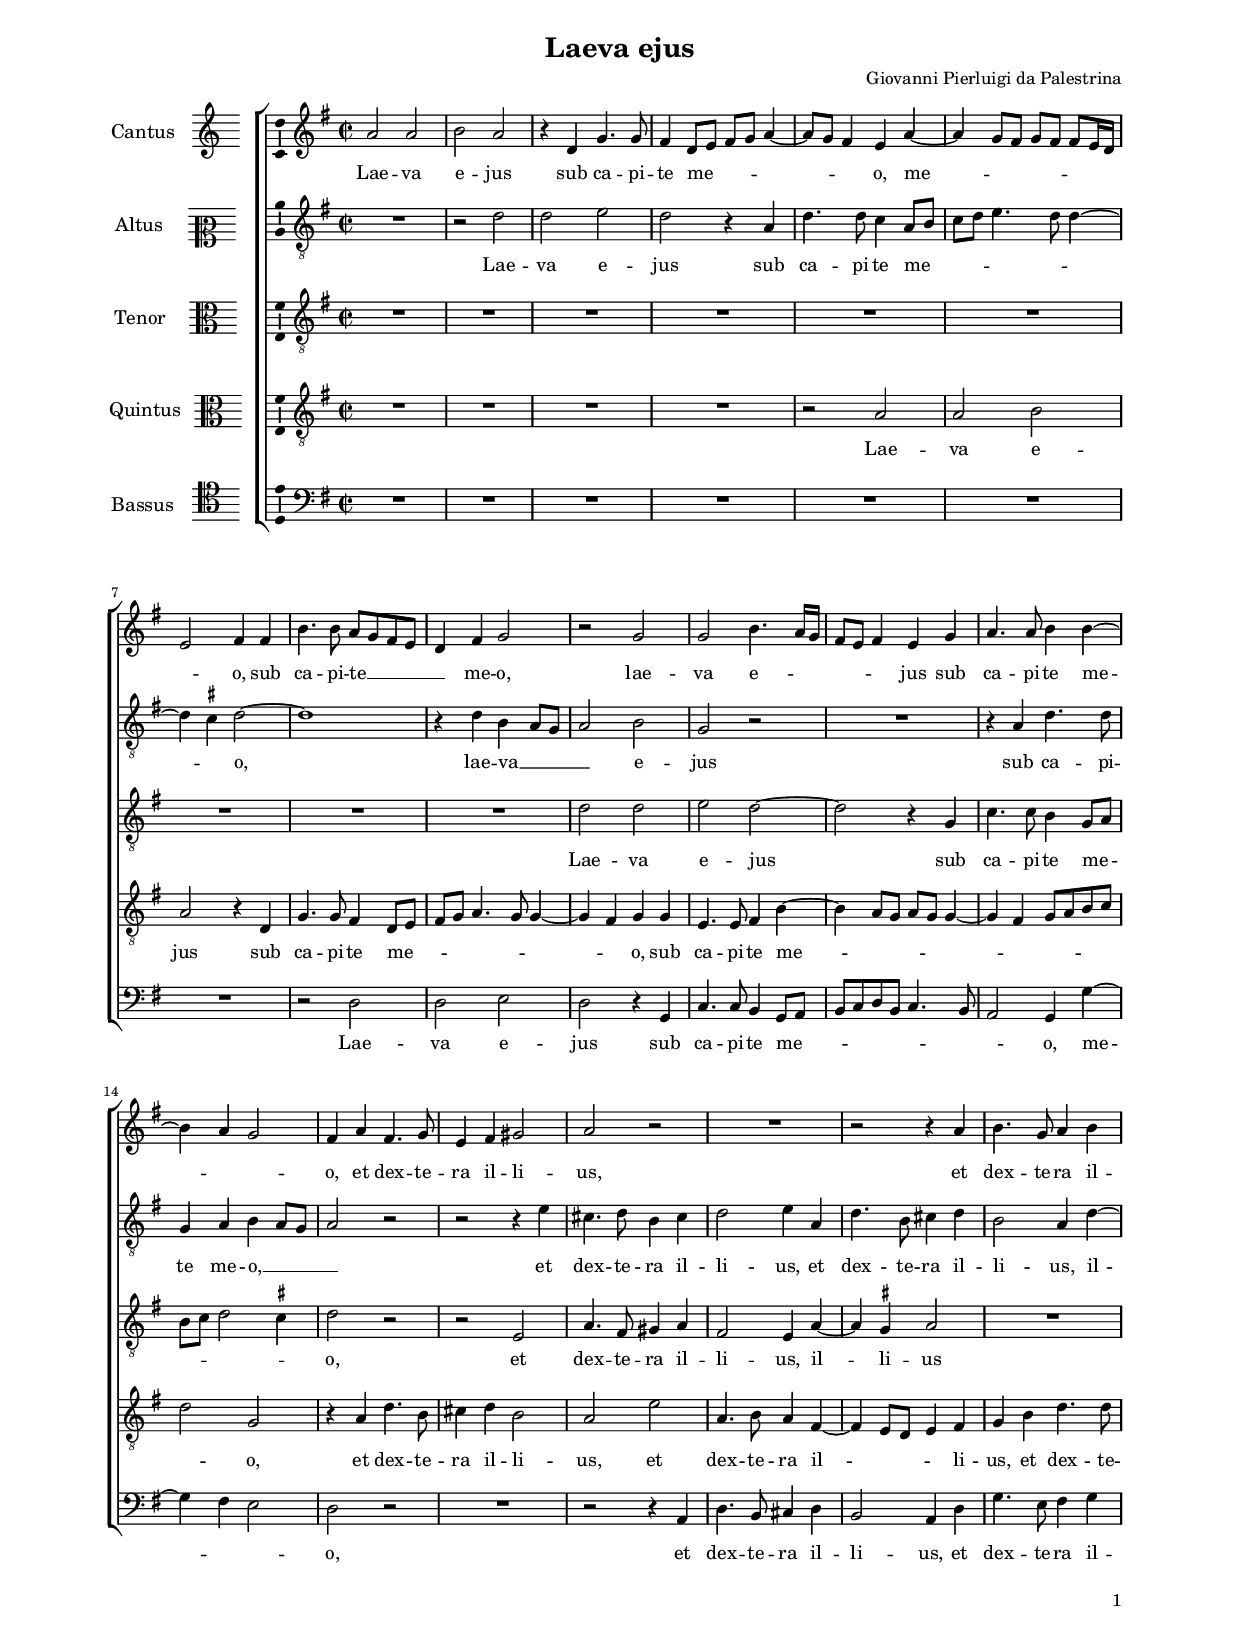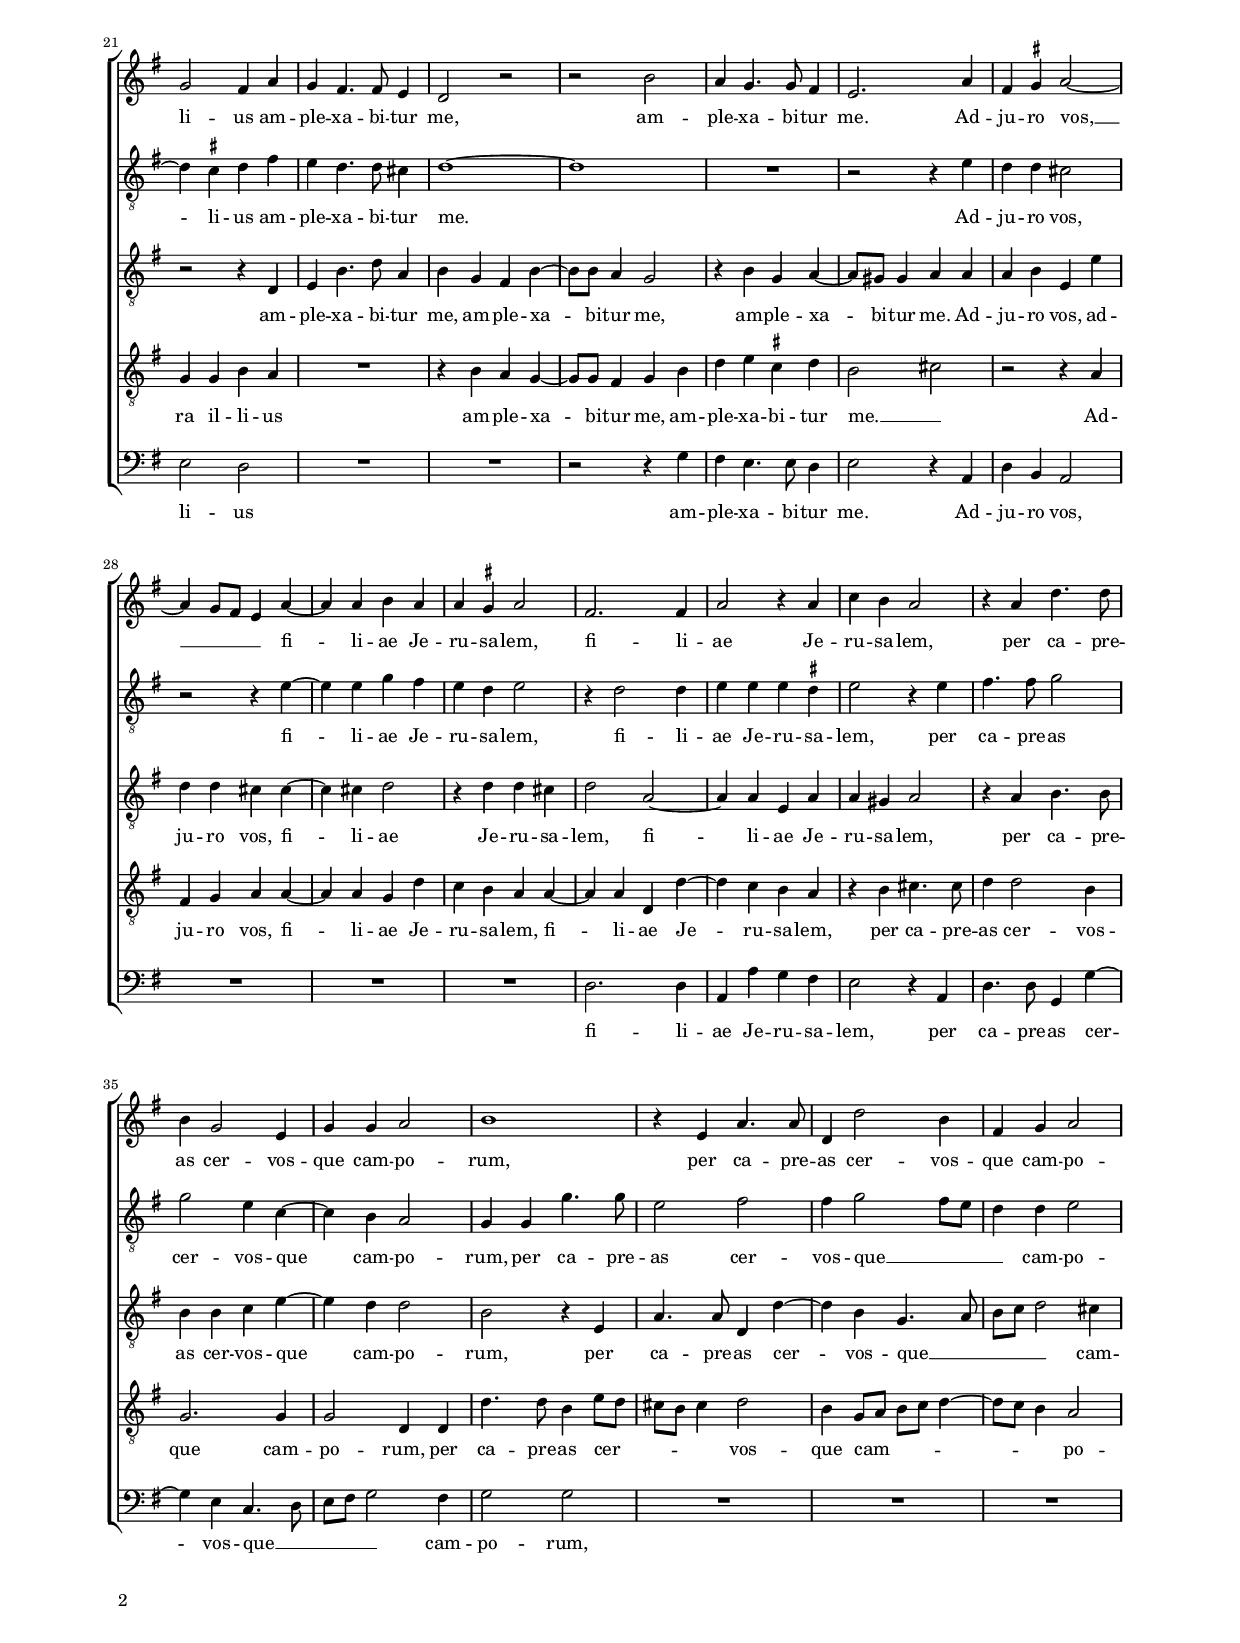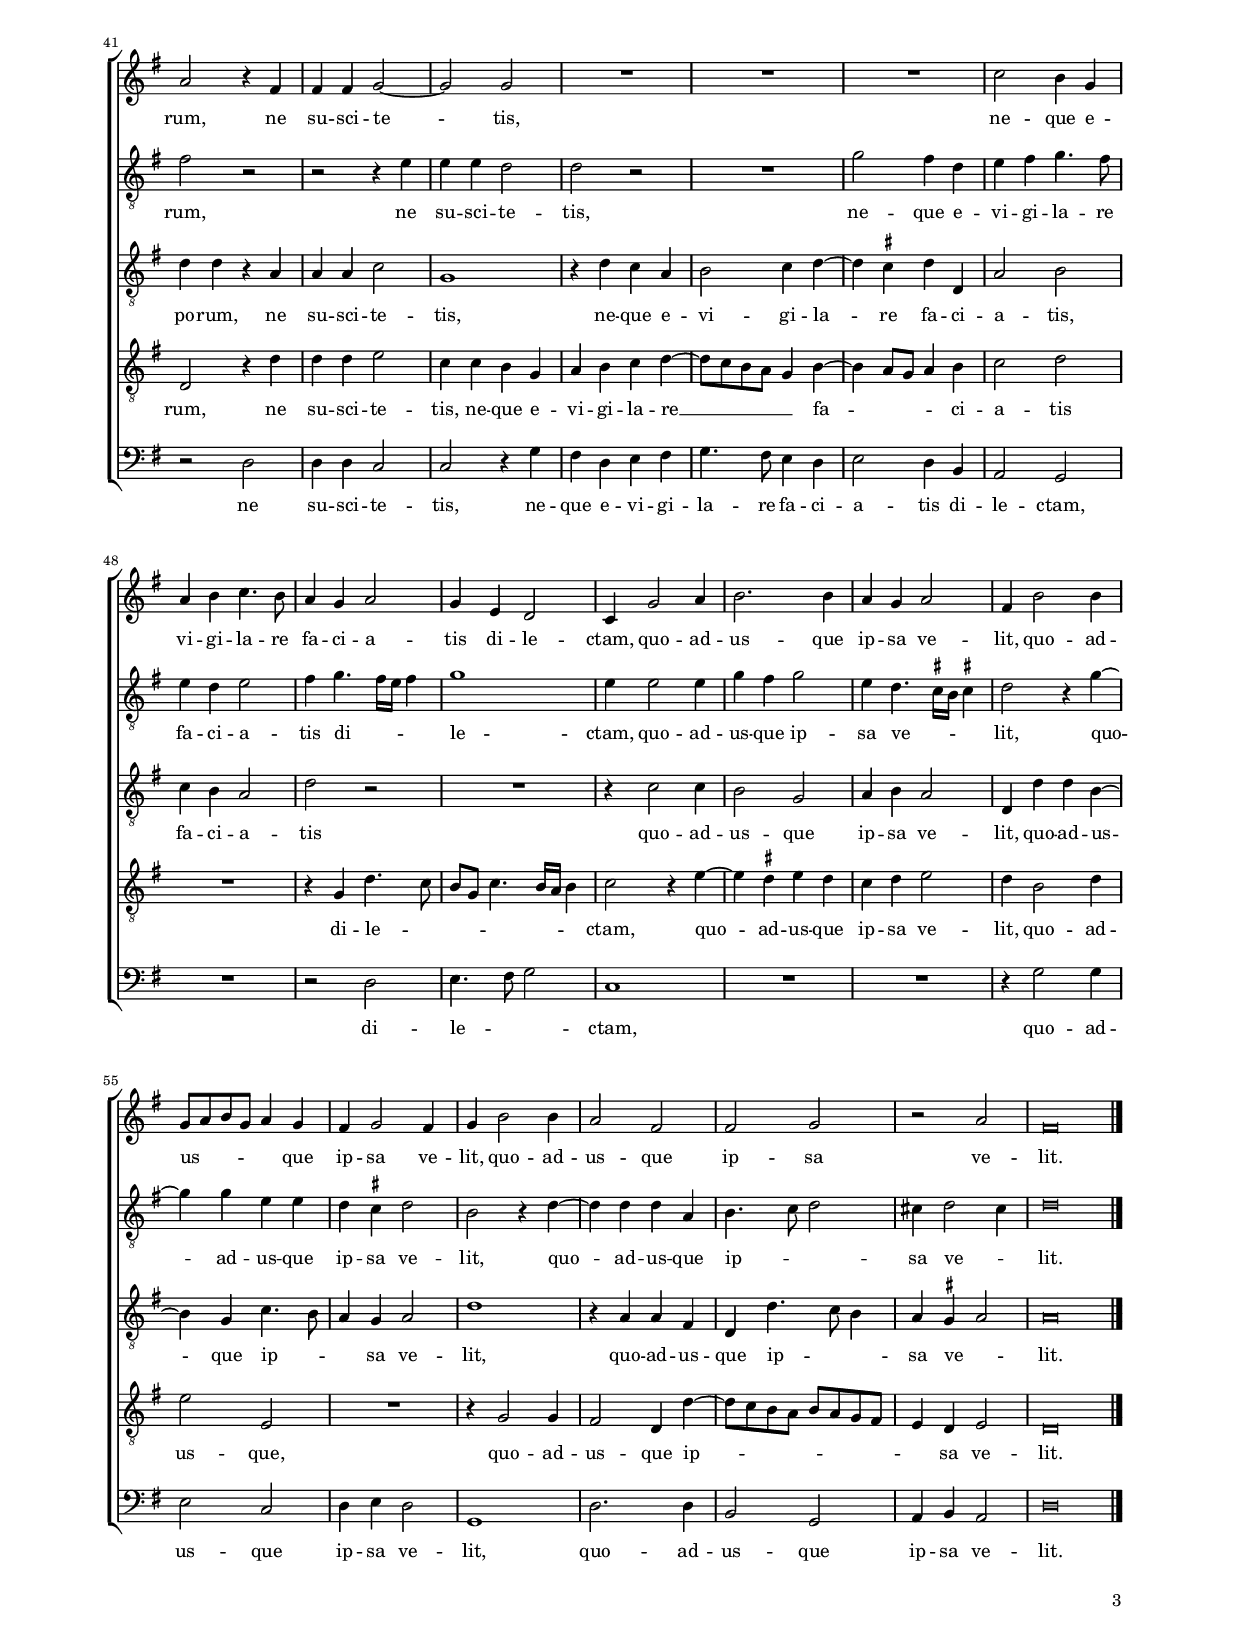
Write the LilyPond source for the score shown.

\header
{
  title="Laeva ejus"
  composer="Giovanni Pierluigi da Palestrina"
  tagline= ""
}

\version "2.24.0"
\language deutsch
#(set-global-staff-size 15)
% #(set-default-paper-size "letter")
#(ly:set-option 'point-and-click #f)


\paper
	{
	top-margin = 1.8 \cm
	bottom-margin = 1.2 \cm
	left-margin = 2 \cm
	right-margin = 2 \cm
	ragged-bottom = ##f
	ragged-last-bottom = ##f
	print-page-number = ##f
	system-system-spacing = #'((basic-distance . 16) (minimum-distance . 14) (padding . 5) (strechability . 150))
	oddFooterMarkup=\markup   \fill-line { "" \fromproperty #'page:page-number-string }
	evenFooterMarkup=\markup  \fill-line { \fromproperty #'page:page-number-string "" }
	last-bottom-spacing = #'((basic-distance . 12) (minimum-distance . 7) (padding . 4))
	systems-per-page = 3
	page-count = 3
%	min-systems-per-page = 3
	markup-system-spacing.basic-distance = #12
%	print-all-headers = ##t
%	print-first-page-number = ##t
%	first-page-number = 1
	}

	
global = {
	\key c \major
	\time 2/2
	\set Score.tempoHideNote = ##t
	\tempo 4 = 95
	\skip 1*60
	\set Score.measureLength = #(ly:make-moment 2/1)
	\skip 1*2 \bar "|."
	}

	ficta = { \once \set suggestAccidentals = ##t }

	forget = #(define-music-function (music) (ly:music?) #{
		\accidentalStyle forget
		$music
		\accidentalStyle default
		#})



incipitcantus = \markup { \score {
	{
	\set Staff.instrumentName = \markup { \fontsize #1 "Cantus" }
	\key c \major
	\clef violin
	s4 \bar ""
	}
	\layout  {
	raggedright = ##t
	indent = 1.6 \cm
	line-width = 2.4\cm
	\context { \Staff \remove Time_signature_engraver }
	\override Staff.Clef.Y-extent = #'(0 . 0)
	}} \hspace #1 }

      
incipitaltus = \markup { \score {
	{
	\set Staff.instrumentName = \markup { \fontsize #1 "Altus" }
	\key c \major
	\clef mezzosoprano
	s4 \bar ""
	}
	\layout  {
	raggedright = ##t
	indent = 1.6 \cm
	line-width = 2.4\cm
	\context { \Staff \remove Time_signature_engraver }
	\override Staff.Clef.Y-extent = #'(0 . 0)
	}} \hspace #1 }


incipittenor = \markup { \score {
	{
	\set Staff.instrumentName = \markup { \fontsize #1 "Tenor" }
	\key c \major
	\clef alto
	s4 \bar ""
	}
	\layout  {
	raggedright = ##t
	indent = 1.6 \cm
	line-width = 2.4\cm
	\context { \Staff \remove Time_signature_engraver }
	\override Staff.Clef.Y-extent = #'(0 . 0)
	}} \hspace #1 }
      
      
incipitquintus = \markup { \score {
	{
	\set Staff.instrumentName = \markup { \fontsize #1 "Quintus" }
	\key c \major
	\clef alto
	s4 \bar ""
	}
	\layout  {
	raggedright = ##t
	indent = 1.6 \cm
	line-width = 2.4\cm
	\context { \Staff \remove Time_signature_engraver }
	\override Staff.Clef.Y-extent = #'(0 . 0)
	}} \hspace #1 }
      
      
incipitbassus = \markup { \score {
	{
	\set Staff.instrumentName = \markup { \fontsize #1 "Bassus" }
	\key c \major
	\clef tenor
	s4 \bar ""
	}
	\layout  {
	raggedright = ##t
	indent = 1.6 \cm
	line-width = 2.4\cm
	\context { \Staff \remove Time_signature_engraver }
	\override Staff.Clef.Y-extent = #'(0 . 0)
	}} \hspace #1 }


cantus =  \relative c''
	{
	d2 d
	e2 d
	r4 g, c4. c8
	h4 g8 a h c d4~
%5
	d8 c h4 a d~ |	
	d4 c8 h c h h[ a16 g]
	a2 h4 h
	e4. e8 d8 c h a
	g4 h c2
%10
	r2 c |
	c2 e4. d16 c
	h8 a h4 a c
	d4. d8 e4 e~
	e4 d c2
%15
	h4 d h4. c8 |
	a4 h cis2
	d2 r
	R1
	r2 r4 d
%20
	e4. c8 d4 e |
	c2 h4 d
	c4 h4. h8 a4
	g2 r
	r2 e'
%25
	d4 c4. c8 h4 |
	a2. d4
	h4 \ficta cis d2~
	d4 c8 h a4 d~
	d4 d e d
%30
	d4 \ficta cis d2 |
	h2. h4
	d2 r4 d
	f4 e d2
	r4 d g4. g8
%35
	e4 c2 a4 |
	c4 c d2
	e1
	r4 a, d4. d8
	g,4 g'2 e4
%40
	h4 c d2 |
	d2 r4 h
	h4 h c2~
	c2 c
	R1
%45
	R1 |
	R1
	f2 e4 c
	d4 e f4. e8
	d4 c d2
%50
	c4 a g2 |
	f4 c'2 d4
	e2. e4
	d4 c d2
	h4 e2 e4
%55
	c8 d e c d4 c |
	h4 c2 h4
	c4 e2 e4
	d2 h
	h2 c
%60
	r2 d |
	h\breve |
	}


altus =  \relative c'
	{
	R1
	r2 g'
	g2 a
	g2 r4 d
%5
	g4. g8 f4 d8 e |
	f8 g a4. g8 g4~
	g4 \ficta fis g2~
	g1
	r4 g e d8 c
%10
	d2 e |
	c2 r
	R1
	r4 d g4. g8
	c,4 d e d8 c
%15
	d2 r |
	r2 r4 a'
	fis4. g8 e4 fis
	g2 a4 d,
	g4. e8 fis4 g |
%20
	e2 d4 g~
	g4 \ficta fis g h
	a4 g4. g8 fis4
	g1~
	g1 |
%25
	R1
	r2 r4 a
	g4 g fis2
	r2 r4 a~
	a4 a c h |
%30
	a4 g a2
	r4 g2 g4
	a4 a a \ficta gis
	a2 r4 a
	h4. h8 c2 |
%35
	c2 a4 f~
	f4 e d2
	c4 c c'4. c8
	a2 h
	h4 c2 h8 a |
%40
	g4 g a2
	h2 r
	r2 r4 a
	a4 a g2
	g2 r |
%45
	R1
	c2 h4 g
	a4 h c4. h8
	a4 g a2
	h4 c4. h16 a h4 |
%50
	c1
	a4 a2 a4
	c4 h c2
	a4 g4. \ficta fis16 e \ficta fis!4
	g2 r4 c~ |
%55
	c4 c a a
	g4 \ficta fis g2
	e2 r4 g~
	g4 g g d
	e4. f8 g2
%60	
	fis4 g2 fis4 |
	g\breve |
	}


tenor =  \relative c'
	{
	R1
	R1
	R1
	R1
%5
	R1 |
	R1
	R1
	R1
	R1
%10
	g'2 g |
	a2 g~
	g2 r4 c,
	f4. f8 e4 c8 d
	e8 f g2 \ficta fis4
%15
	g2 r |
	r2 a,
	d4. h8 cis4 d
	h2 a4 d~
	d4 \ficta cis d2
%20
	R1 |
	r2 r4 g,
	a4 e'4. g8 d4
	e4 c h e~
	e8 e d4 c2
%25
	r4 e c d~ |
	d8 cis cis4 d d
	d4 e a, a'
	g4 g fis fis~
	fis4 fis g2
%30
	r4 g g fis |
	g2 d~
	d4 d a d
	d4 cis d2
	r4 d e4. e8
%35
	e4 e f a~ |
	a4 g g2
	e2 r4 a,
	d4. d8 g,4 g'~
	g4 e c4. d8
%40
	e8 f g2 fis4 |
	g4 g r d
	d4 d f2
	c1
	r4 g' f d
%45
	e2 f4 g~ |
	g4 \ficta fis g g,
	d'2 e
	f4 e d2
	g2 r
%50
	R1 |
	r4 f2 f4
	e2 c
	d4 e d2
	g,4 g' g e~
%55
	e4 c f4. e8 |
	d4 c d2
	g1
	r4 d d h
	g4 g'4. f8 e4
%60
	d4 \ficta cis d2 |
	d\breve |
	}


quintus  =  \relative c'
	{
	R1
	R1
	R1
	R1
%5
	r2 d |
	d2 e
	d2 r4 g,
	c4. c8 h4 g8 a
	h8 c d4. c8 c4~
%10
	c4 h c c |
	a4. a8 h4 e~
	e4 d8 c d c c4~
	c4 h c8 d e f
	g2 c,
%15
	r4 d g4. e8 |
	fis4 g e2
	d2 a'
	d,4. e8 d4 h~
	h4 a8 g a4 h
%20
	c4 e g4. g8 |
	c,4 c e d
	R1
	r4 e d c~
	c8 c h4 c e
%25
	g4 a \ficta fis g |
	e2 fis
	r2 r4 d
	h4 c d d~
	d4 d c g'
%30
	f4 e d d~ |
	d4 d g, g'~
	g4 f e d
	r4 e fis4. fis8
	g4 g2 e4
%35
	c2. c4 |
	c2 g4 g
	g'4. g8 e4 a8 g
	fis8 e fis4 g2
	e4 c8 d e f g4~
%40
	g8 f e4 d2 |
	g,2 r4 g'
	g4 g a2
	f4 f e c
	d4 e f g~
%45
	g8 f e d c4 e~ |
	e4 d8 c d4 e
	f2 g
	R1
	r4 c, g'4. f8
%50
	e8 c f4. e16 d e4 |
	f2 r4 a~
	a4 \ficta gis a \forget g
	f4 g a2
	g4 e2 g4
%55
	a2 a, |
	R1
	r4 c2 c4
	h2 g4 g'~
	g8 f e d e d c h
%60
	a4 g a2 |
	g\breve |
	}


bassus  =  \relative c
	{
	R1
	R1
	R1
	R1
%5
	R1 |
	R1
	R1
	r2 g'
	g2 a
%10
	g2 r4 c, |
	f4. f8 e4 c8 d
	e8 f g e f4. e8
	d2 c4 c'~
	c4 h a2
%15
	g2 r |
	R1
	r2 r4 d
	g4. e8 fis4 g
	e2 d4 g
%20
	c4. a8 h4 c |
	a2 g
	R1
	R1
	r2 r4 c
%25
	h4 a4. a8 g4 |
	a2 r4 d,
	g4 e d2
	R1
	R1
%30
	R1 |
	g2. g4
	d4 d' c h
	a2 r4 d,
	g4. g8 c,4 c'~
%35
	c4 a f4. g8 |
	a8 h c2 h4
	c2 c
	R1
	R1
%40
	R1 |
	r2 g
	g4 g f2
	f2 r4 c'
	h4 g a h
%45
	c4. h8 a4 g |
	a2 g4 e
	d2 c
	R1
	r2 g'
%50
	a4. h8 c2 |
	f,1
	R1
	R1
	r4 c'2 c4
%55
	a2 f |
	g4 a g2
	c,1
	g'2. g4
	e2 c
%60
	d4 e d2 |
	g\breve |
	}


lyricscantus = \lyricmode {
	Lae -- va e -- jus sub ca -- pi -- te me -- _ _ _ _ _ _ o,
	me -- _ _ _ _ _ _ _ _ o,
	sub ca -- pi -- te __ _ _ _ _ me -- o,
	lae -- va e -- _ _ _ _ _ jus sub ca -- pi -- te me -- _ _ o,
	et dex -- te -- ra il -- li -- us,
	et dex -- te -- ra il -- li -- us
	am -- ple -- xa -- bi -- tur me,
	am -- ple -- xa -- bi -- tur me.
	Ad -- ju -- ro vos, __ _ _ _
	fi -- li -- ae Je -- ru -- sa -- lem,
	fi -- li -- ae Je -- ru -- sa -- lem,
	per ca -- pre -- as cer -- vos -- que cam -- po -- rum,
	per ca -- pre -- as cer -- vos -- que cam -- po -- rum,
	ne su -- sci -- te -- tis,
	ne -- que e -- vi -- gi -- la -- re fa -- ci -- a -- tis
	di -- le -- ctam,
	quo -- ad -- us -- que ip -- sa ve -- lit,
	quo -- ad -- us -- _ _ _ _ que ip -- sa ve -- lit,
	quo -- ad -- us -- que ip -- sa ve -- lit.
	}


lyricsaltus = \lyricmode {
	Lae -- va e -- jus sub ca -- pi -- te me -- _ _ _ _ _ _ _ o,
	lae -- va __ _ _ _ e -- jus sub ca -- pi -- te me -- o, __ _ _ _
	et dex -- te -- ra il -- li -- us,
	et dex -- te -- ra il -- li -- us,
	il -- li -- us
	am -- ple -- xa -- bi -- tur me.
	Ad -- ju -- ro vos,
	fi -- li -- ae Je -- ru -- sa -- lem,
	fi -- li -- ae Je -- ru -- sa -- lem,
	per ca -- pre -- as cer -- vos -- que cam -- po -- rum,
	per ca -- pre -- as cer -- vos -- que __ _ _ _ cam -- po -- rum,
	ne su -- sci -- te -- tis,
	ne -- que e -- vi -- gi -- la -- re fa -- ci -- a -- tis
	di -- _ _ _ le -- ctam,
	quo -- ad -- us -- que ip -- sa ve -- _ _ _ lit,
	quo -- ad -- us -- que ip -- sa ve -- lit,
	quo -- ad -- us -- que ip -- _ _ sa ve -- _ lit.
	}


lyricstenor = \lyricmode {
	Lae -- va e -- jus sub ca -- pi -- te me -- _ _ _ _ _ o,
	et dex -- te -- ra il -- li -- us,
	il -- li -- us
	am -- ple -- xa -- bi -- tur me,
	am -- ple -- xa -- bi -- tur me,
	am -- ple -- xa -- bi -- tur me.
	Ad -- ju -- ro vos,
	ad -- ju -- ro vos,
	fi -- li -- ae Je -- ru -- sa -- lem,
	fi -- li -- ae Je -- ru -- sa -- lem,
	per ca -- pre -- as cer -- vos -- que cam -- po -- rum,
	per ca -- pre -- as cer -- vos -- que __ _ _ _ _ cam -- po -- rum,
	ne su -- sci -- te -- tis,
	ne -- que e -- vi -- gi -- la -- re fa -- ci -- a -- tis,
	fa -- ci -- a -- tis
	quo -- ad -- us -- que ip -- sa ve -- lit,
	quo -- ad -- us -- que ip -- _ _ sa ve -- lit,
	quo -- ad -- us -- que ip -- _ _ sa ve -- _ lit.
	}


lyricsquintus = \lyricmode {
	Lae -- va e -- jus sub ca -- pi -- te me -- _ _ _ _ _ _ _ o,
	sub ca -- pi -- te me -- _ _ _ _ _ _ _ _ _ _ _ o,
	et dex -- te -- ra il -- li -- us,
	et dex -- te -- ra il -- _ _ _ li -- us,
	et dex -- te -- ra il -- li -- us
	am -- ple -- xa -- bi -- tur me,
	am -- ple -- xa -- bi -- tur me. __ _
	Ad -- ju -- ro vos,
	fi -- li -- ae Je -- ru -- sa -- lem,
	fi -- li -- ae Je -- ru -- sa -- lem,
	per ca -- pre -- as cer -- vos -- que cam -- po -- rum,
	per ca -- pre -- as cer -- _ _ _ _ vos -- que cam -- _ _ _ _ _ _ po -- rum,
	ne su -- sci -- te -- tis,
	ne -- que e -- vi -- gi -- la -- re __ _ _ _ _ fa -- _ _ _ ci -- a -- tis
	di -- le -- _ _ _ _ _ _ _ ctam,
	quo -- ad -- us -- que ip -- sa ve -- lit,
	quo -- ad -- us -- que,
	quo -- ad -- us -- que ip -- _ _ _ _ _ _ _ _ sa ve -- lit.
	}


lyricsbassus = \lyricmode {
	Lae -- va e -- jus sub ca -- pi -- te me -- _ _ _ _ _ _ _ _ o,
	me -- _ _ o,
	et dex -- te -- ra il -- li -- us,
	et dex -- te -- ra il -- li -- us
	am -- ple -- xa -- bi -- tur me.
	Ad -- ju -- ro vos,
	fi -- li -- ae Je -- ru -- sa -- lem,
	per ca -- pre -- as cer -- vos -- que __ _ _ _ _ cam -- po -- rum,
	ne su -- sci -- te -- tis,
	ne -- que e -- vi -- gi -- la -- re fa -- ci -- a -- tis
	di -- le -- ctam,
	di -- le -- _ _ ctam,
	quo -- ad -- us -- que ip -- sa ve -- lit,
	quo -- ad -- us -- que ip -- sa ve -- lit.
	}


\score
{  
	\transpose c g, {
	\new ChoirStaff \with { \override StaffGrouper.staff-staff-spacing.basic-distance = #12 }
	<<

	\new Staff << \global
	\new Voice="v1" {
		\set Staff.instrumentName=\incipitcantus
%		\set Staff.instrumentName= "S"
		\set Staff.midiInstrument = "reed organ"
		\clef violin
		\cantus }
	\new Lyrics \lyricsto "v1" {\lyricscantus }
	>>


	\new Staff << \global
	\new Voice="v2" {
		\set Staff.instrumentName=\incipitaltus
%		\set Staff.instrumentName= "A"
		\set Staff.midiInstrument = "reed organ"
		\clef "G_8"
		\altus}
	\new Lyrics \lyricsto "v2" {\lyricsaltus }
	>>


	\new Staff << \global
	\new Voice="v3" {
		\set Staff.instrumentName=\incipittenor
%		\set Staff.instrumentName= "T"
		\set Staff.midiInstrument = "reed organ"
		\clef "G_8"
		\tenor }
	\new Lyrics \lyricsto "v3" {\lyricstenor }
	>>


	\new Staff << \global
	\new Voice="v5" {
		\set Staff.instrumentName=\incipitquintus
%		\set Staff.instrumentName= "Q"
		\set Staff.midiInstrument = "reed organ"
		\clef "G_8"
		\quintus}
	\new Lyrics \lyricsto "v5" {\lyricsquintus }
	>>


	\new Staff << \global
	\new Voice="v4" {
		\set Staff.instrumentName=\incipitbassus
%		\set Staff.instrumentName= "B"
		\set Staff.midiInstrument = "reed organ"
		\clef bass 
		\bassus }
	\new Lyrics \lyricsto "v4" {\lyricsbassus}
	>>

	>>
	} % transpose

	\layout
	{
	indent = 2.5\cm
	\context { \Lyrics \override VerticalAxisGroup.nonstaff-relatedstaff-spacing.padding = #1.4 }
%	\context { \Lyrics \override LyricText.font-size = #1 }
	\context { \Staff \override TimeSignature.break-visibility = #end-of-line-invisible }
	\context { \Staff \consists Ambitus_engraver }
	\context { \Score \override BarNumber.padding = #2 }
	\context { \Voice \override NoteHead.style = #'baroque }
	}

\midi
	{
    	
	}

}


% EOF
